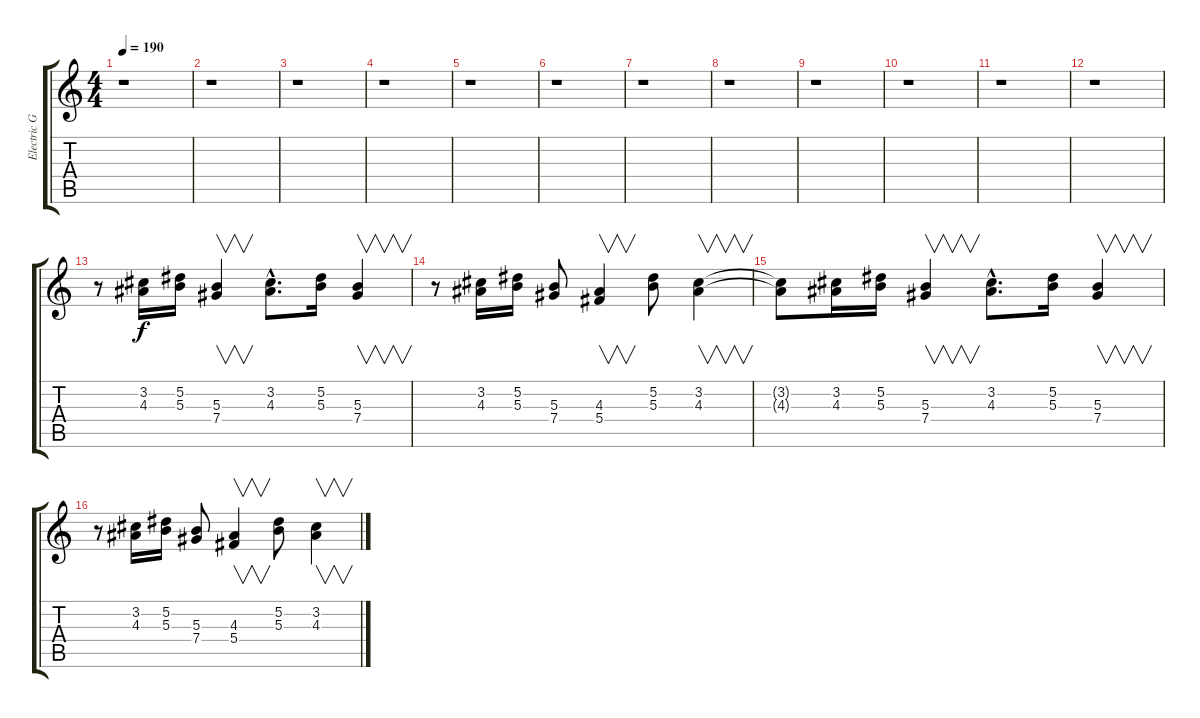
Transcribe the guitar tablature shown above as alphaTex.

\track ("Electric Guitar 2" "Electric G") {instrument overdrivenguitar}
\staff {score tabs}
\tuning (Eb4 Bb3 Gb3 Db3 Ab2 Eb2) {hide}
\ts (4 4)
\tempo 190
\clef g2
\ks c
r.1{dy f instrument overdrivenguitar} |
r.1 |
r.1 |
r.1 |
r.1 |
r.1 |
r.1 |
r.1 |
r.1 |
r.1 |
r.1 |
r.1 |
r.8 (3.2 4.3).16 (5.2 5.3).16 (5.3 7.4).4{v} (3.2{hac} 4.3{hac}).8{d} (5.2 5.3).16 (5.3 7.4).4{v} |
r.8 (3.2 4.3).16 (5.2 5.3).16 (5.3 7.4).8 (4.3 5.4).4{v} (5.2 5.3).8 (3.2 4.3).4{v} |
(3.2{t} 4.3{t}).8 (3.2 4.3).16 (5.2 5.3).16 (5.3 7.4).4{v} (3.2{hac} 4.3{hac}).8{d} (5.2 5.3).16 (5.3 7.4).4{v} |
r.8 (3.2 4.3).16 (5.2 5.3).16 (5.3 7.4).8 (4.3 5.4).4{v} (5.2 5.3).8 (3.2 4.3).4{v}
